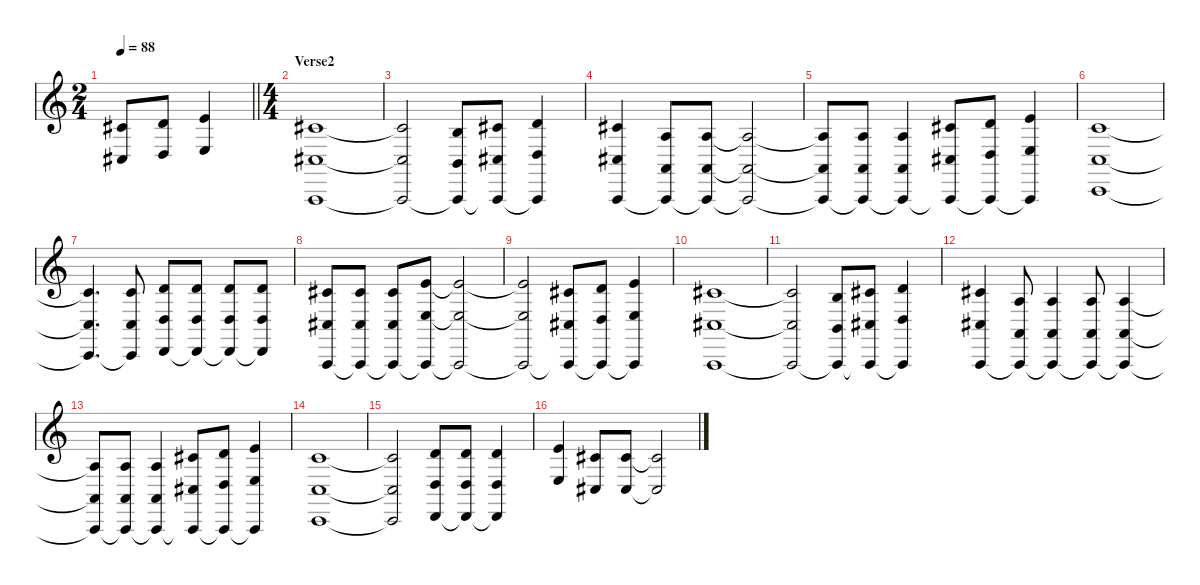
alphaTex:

\defaultSystemsLayout 4
\hideDynamics
\bracketExtendMode nobrackets
\singleTrackTrackNamePolicy hidden
\multiTrackTrackNamePolicy hidden
\firstSystemTrackNameMode fullname
\otherSystemsTrackNameOrientation horizontal
\track ("Amb/vox" "vln.") {instrument stringensemble1}
\staff {score}
\tuning (Db4 A3 E3 A2 E2 A1)
\ts (2 4)
\beaming (8 2 2)
\tempo 88
\clef g2
\barLineRight lightlight
\ks c
(4.2{acc #} 4.4{acc #}).8{dy f beam Up} (5.2 5.4).8{beam Up} (7.2 7.4).4{beam Up} |
\ts (4 4)
\beaming (8 2 2 2 2)
\section ("" "Verse2")
(4.2{acc #} 4.4{acc #} 0.6).1{beam Up} |
(4.2{t acc #} 4.4{t acc #} 0.6{t}).2{beam Up} (2.2 2.4 0.6{t}).8{beam Up} (4.2{acc #} 4.4{acc #} 0.6{t}).8{beam Up} (5.2 5.4 0.6{t}).4{beam Up} |
(4.2{acc #} 4.4{acc #} 0.6).4{beam Up} (0.2 0.4 0.6{t}).8{beam Up} (0.2 0.4 0.6{t}).8{beam Up} (0.2{t} 0.4{t} 0.6{t}).2{beam Up} |
(0.2{t} 0.4{t} 0.6{t}).8{beam Up} (0.2 0.4 0.6{t}).8{beam Up} (0.2 0.4 0.6{t}).4{beam Up} (4.2{acc #} 4.4{acc #} 0.6{t}).8{beam Up} (5.2 5.4 0.6{t}).8{beam Up} (7.2 7.4 0.6{t}).4{beam Up} |
(3.2 3.4 3.6).1{beam Up} |
(3.2{t} 3.4{t} 3.6{t}).4{d beam Up} (3.2 3.4 3.6{t}).8{beam Up} (5.2 5.4 5.6).8{beam Up} (5.2 5.4 5.6{t}).8{beam Up} (5.2 5.4 5.6{t}).8{beam Up} (5.2 5.4 5.6{t}).8{beam Up} |
(4.2{acc #} 4.4{acc #} 0.6).8{beam Up} (4.2{acc #} 4.4{acc #} 0.6{t}).8{beam Up} (4.2{acc #} 4.4{acc #} 0.6{t}).8{beam Up} (7.2 7.4 0.6{t}).8{beam Up} (7.2{t} 7.4{t} 0.6{t}).2{beam Up} |
(7.2{t} 7.4{t} 0.6{t}).2{beam Up} (4.2{acc #} 4.4{acc #} 0.6{t}).8{beam Up} (5.2 5.4 0.6{t}).8{beam Up} (7.2 7.4 0.6{t}).4{beam Up} |
(4.2{acc #} 4.4{acc #} 0.6).1{beam Up} |
(4.2{t acc #} 4.4{t acc #} 0.6{t}).2{beam Up} (2.2 2.4 0.6{t}).8{beam Up} (4.2{acc #} 4.4{acc #} 0.6{t}).8{beam Up} (5.2 5.4 0.6{t}).4{beam Up} |
(4.2{acc #} 4.4{acc #} 0.6).4{beam Up} (0.2 0.4 0.6{t}).8{beam Up} (0.2 0.4 0.6{t}).4{beam Up} (0.2 0.4 0.6{t}).8{beam Up} (0.2 0.4 0.6{t}).4{beam Up} |
(0.2{t} 0.4{t} 0.6{t}).8{beam Up} (0.2 0.4 0.6{t}).8{beam Up} (0.2 0.4 0.6{t}).4{beam Up} (4.2{acc #} 4.4{acc #} 0.6{t}).8{beam Up} (5.2 5.4 0.6{t}).8{beam Up} (7.2 7.4 0.6{t}).4{beam Up} |
(3.2 3.4 3.6).1{beam Up} |
(3.2{t} 3.4{t} 3.6{t}).2{beam Up} (5.2 5.4 5.6).8{beam Up} (5.2 5.4 5.6{t}).8{beam Up} (5.2 5.4 5.6{t}).4{beam Up} |
(7.2 7.4).4{beam Up} (4.2{acc #} 4.4{acc #}).8{beam Up} (4.2{acc #} 4.4{acc #}).8{beam Up} (4.2{t acc #} 4.4{t acc #}).2{beam Up}
